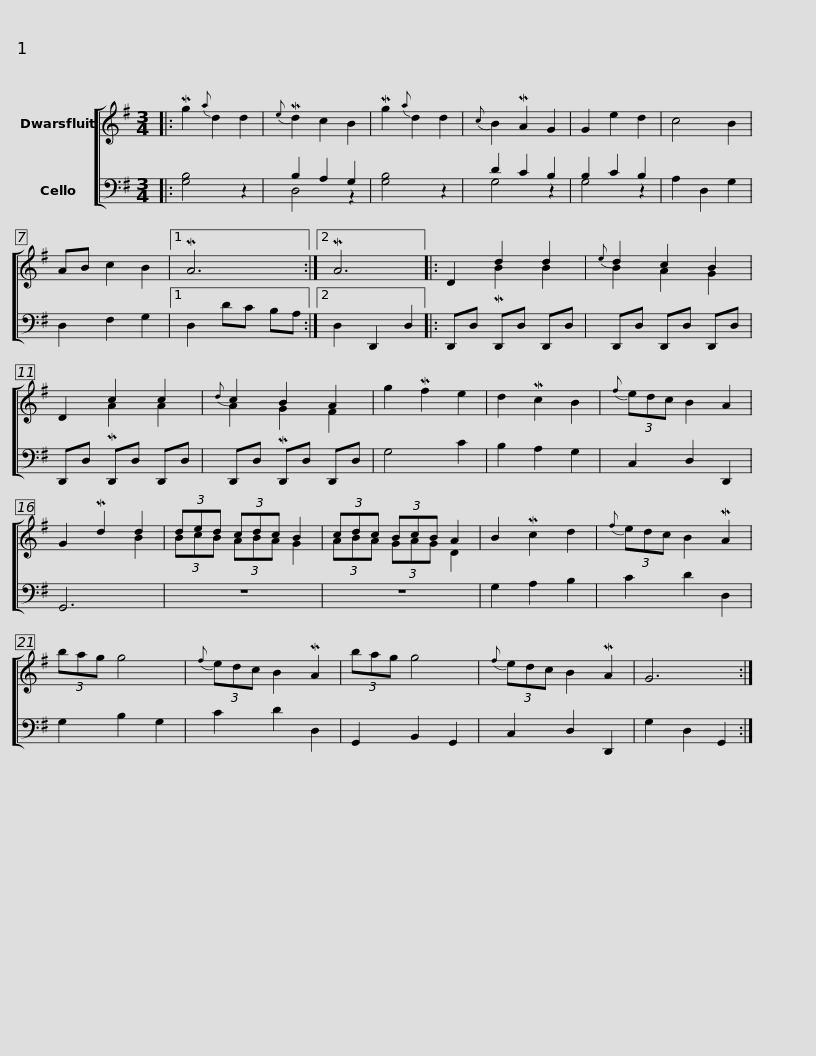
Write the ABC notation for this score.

X:1
%%score [ ( 1 2 ) ( 3 4 ) ]
L:1/8
M:3/4
I:linebreak $
K:G
V:1 treble
V:2 treble
V:3 bass
V:4 bass
V:1
|: Mg2{a} d2 d2 |{e} Md2 c2 B2 | Mg2{a} d2 d2 |{c} B2 MA2 G2 | G2 e2 d2 | %5
 c4 B2 | AB c2 B2 |1 MA6 :|2 MA6 |:$ D2 d2 d2 | %10
{e} d2 c2 B2 | D2 c2 c2 |{d} c2 B2 A2 | g2 Mf2 e2 | d2 Mc2 B2 | %15
{f} (3edc B2 A2 |$ G2 Md2 d2 | (3ded (3cdc B2 | (3cdc (3BcB A2 | B2 Mc2 d2 | %20
{f} (3edc B2 MA2 | (3bag g4 |{f} (3edc B2 MA2 |$ (3bag g4 |{f} (3edc B2 MA2 | %25
 G6 :| %26
V:2
|: x6 | x6 | x6 | x6 | x6 | %5
 x6 | x6 |1 x6 :|2 x6 |:$ x2 MB2 B2 | %10
 B2 A2 G2 | x2 MA2 A2 | A2 MG2 F2 | x6 | x6 | %15
 x6 |$ x4 B2 | (3BcB (3ABA G2 | (3ABA (3GAG D2 | x6 | %20
 x6 | x6 | x6 |$ x6 | x6 | %25
 x6 :| %26
V:3
|: [G,B,]4 z2 | B,2 A,2 G,2 | [G,B,]4 z2 | D2 C2 B,2 | B,2 C2 B,2 | %5
 A,2 D,2 G,2 | D,2 F,2 G,2 |1 D,2 DC B,A, :|2 D,2 D,,2 D,2 |:$ D,,D, D,,D, D,,D, | %10
 D,,D, D,,D, D,,D, | D,,D, D,,D, D,,D, | D,,D, D,,D, D,,D, | G,4 C2 | B,2 A,2 G,2 | %15
 C,2 D,2 D,,2 |$ G,,6 | z6 | z6 | G,2 A,2 B,2 | %20
 C2 D2 D,2 | G,2 B,2 G,2 | C2 D2 D,2 |$ G,,2 B,,2 G,,2 | C,2 D,2 D,,2 | %25
 G,2 D,2 G,,2 :| %26
V:4
|: x6 | D,4 z2 | x6 | G,4 z2 | G,4 z2 | %5
 x6 | x6 |1 x6 :|2 x6 |:$ x6 | %10
 x6 | x6 | x6 | x6 | x6 | %15
 x6 |$ x6 | x6 | x6 | x6 | %20
 x6 | x6 | x6 |$ x6 | x6 | %25
 x6 :| %26
